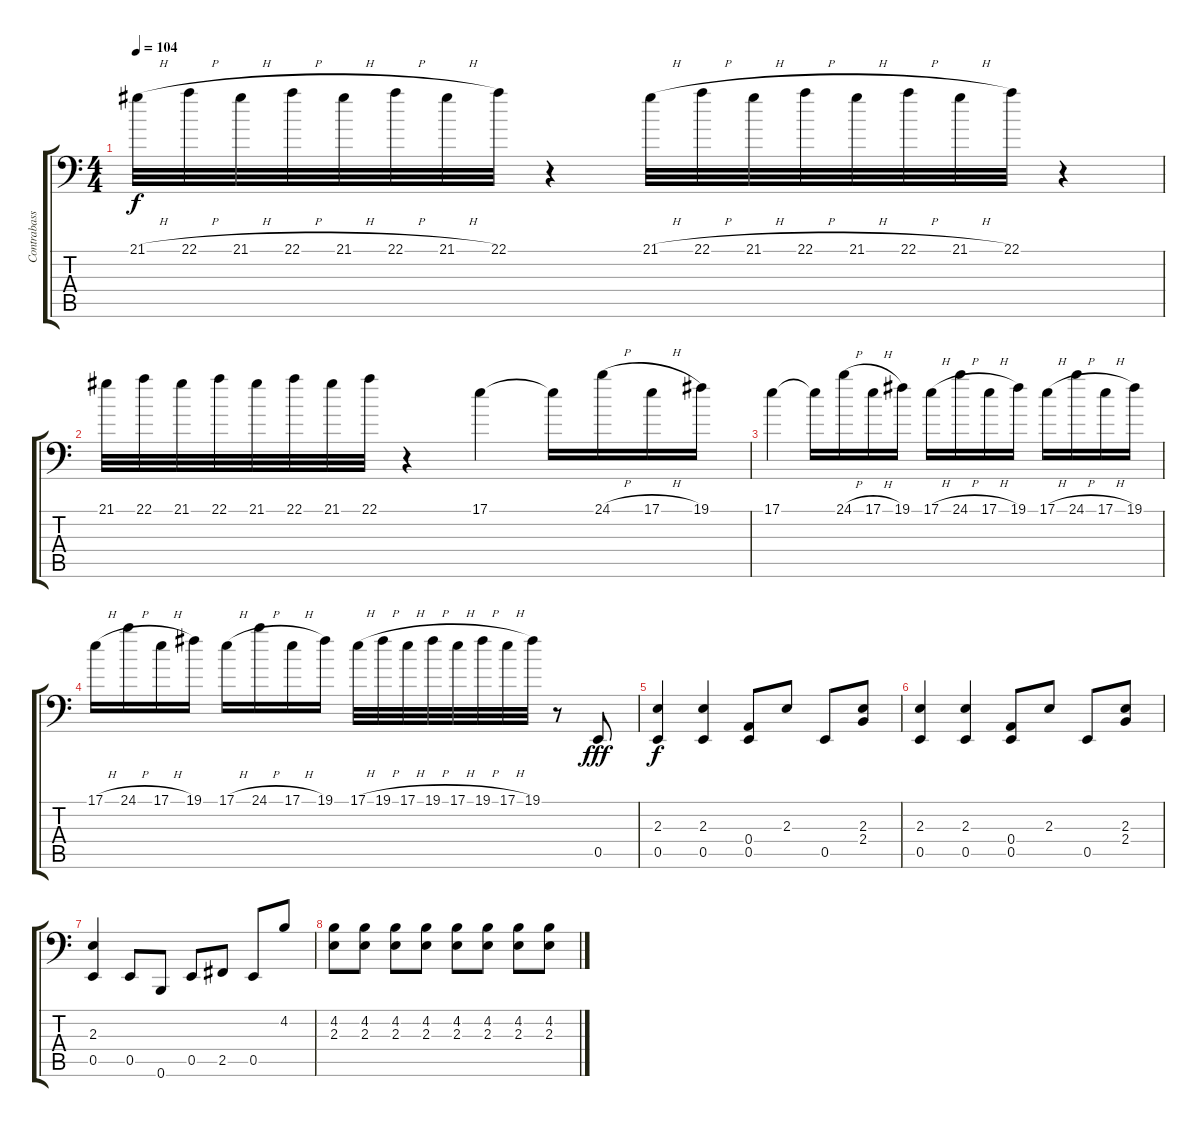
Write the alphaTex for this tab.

\track ("Contrabass" "Contrabass") {instrument contrabass}
\staff {score tabs}
\tuning (B2 G2 D2 A1 E1 B0) {hide}
\ts (4 4)
\tempo 104
\clef f4
\ks c
21.1{h}.32{dy f} 22.1{h}.32 21.1{h}.32 22.1{h}.32 21.1{h}.32 22.1{h}.32 21.1{h}.32 22.1.32 r.4 21.1{h}.32 22.1{h}.32 21.1{h}.32 22.1{h}.32 21.1{h}.32 22.1{h}.32 21.1{h}.32 22.1.32 r.4 |
21.1.32 22.1.32 21.1.32 22.1.32 21.1.32 22.1.32 21.1.32 22.1.32 r.4 17.1.4 17.1{t}.16 24.1{h}.16 17.1{h}.16 19.1.16 |
17.1.4 17.1{t}.16 24.1{h}.16 17.1{h}.16 19.1.16 17.1{h}.16 24.1{h}.16 17.1{h}.16 19.1.16 17.1{h}.16 24.1{h}.16 17.1{h}.16 19.1.16 |
17.1{h}.16 24.1{h}.16 17.1{h}.16 19.1.16 17.1{h}.16 24.1{h}.16 17.1{h}.16 19.1.16 17.1{h}.32 19.1{h}.32 17.1{h}.32 19.1{h}.32 17.1{h}.32 19.1{h}.32 17.1{h}.32 19.1.32 r.8 0.5.8{dy fff volume 16 balance 11 instrument contrabass} |
(2.3 0.5).4{dy f} (2.3 0.5).4 (0.4 0.5).8 2.3.8 0.5.8 (2.3 2.4).8 |
(2.3 0.5).4 (2.3 0.5).4 (0.4 0.5).8 2.3.8 0.5.8 (2.3 2.4).8 |
(2.3 0.5).4 0.5.8 0.6.8 0.5.8 2.5.8 0.5.8 4.2.8 |
(4.2 2.3).8{volume 11} (4.2 2.3).8 (4.2 2.3).8 (4.2 2.3).8 (4.2 2.3).8 (4.2 2.3).8 (4.2 2.3).8 (4.2 2.3).8
